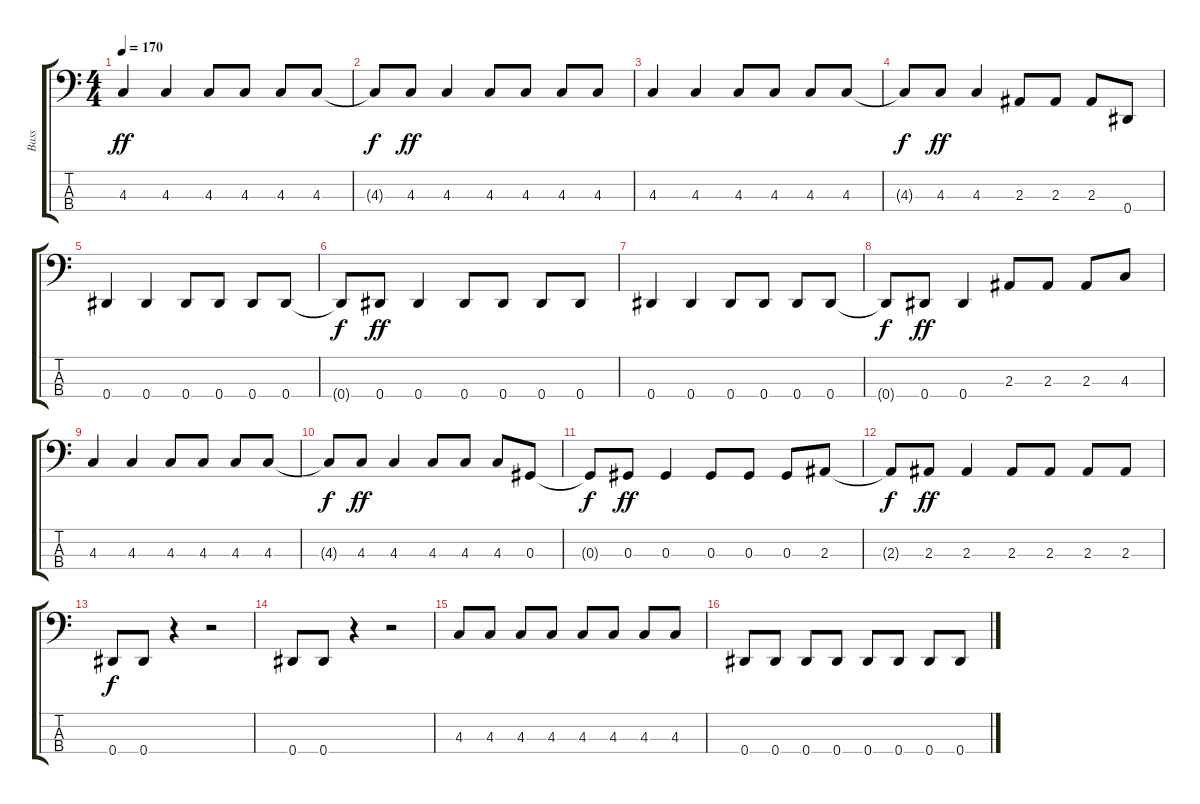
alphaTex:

\track ("Bass" "Bass") {instrument acousticguitarnylon}
\staff {score tabs}
\tuning (Gb2 Db2 Ab1 Eb1) {hide}
\ts (4 4)
\tempo 170
\clef f4
\ks c
4.3.4{dy ff} 4.3.4 4.3.8 4.3.8 4.3.8 4.3.8 |
4.3{t}.8{dy f} 4.3.8{dy ff} 4.3.4 4.3.8 4.3.8 4.3.8 4.3.8 |
4.3.4 4.3.4 4.3.8 4.3.8 4.3.8 4.3.8 |
4.3{t}.8{dy f} 4.3.8{dy ff} 4.3.4 2.3.8 2.3.8 2.3.8 0.4.8 |
0.4.4 0.4.4 0.4.8 0.4.8 0.4.8 0.4.8 |
0.4{t}.8{dy f} 0.4.8{dy ff} 0.4.4 0.4.8 0.4.8 0.4.8 0.4.8 |
0.4.4 0.4.4 0.4.8 0.4.8 0.4.8 0.4.8 |
0.4{t}.8{dy f} 0.4.8{dy ff} 0.4.4 2.3.8 2.3.8 2.3.8 4.3.8 |
4.3.4 4.3.4 4.3.8 4.3.8 4.3.8 4.3.8 |
4.3{t}.8{dy f} 4.3.8{dy ff} 4.3.4 4.3.8 4.3.8 4.3.8 0.3.8 |
0.3{t}.8{dy f} 0.3.8{dy ff} 0.3.4 0.3.8 0.3.8 0.3.8 2.3.8 |
2.3{t}.8{dy f} 2.3.8{dy ff} 2.3.4 2.3.8 2.3.8 2.3.8 2.3.8 |
0.4.8{dy f} 0.4.8 r.4 r.2 |
0.4.8 0.4.8 r.4 r.2 |
4.3.8 4.3.8 4.3.8 4.3.8 4.3.8 4.3.8 4.3.8 4.3.8 |
0.4.8 0.4.8 0.4.8 0.4.8 0.4.8 0.4.8 0.4.8 0.4.8
